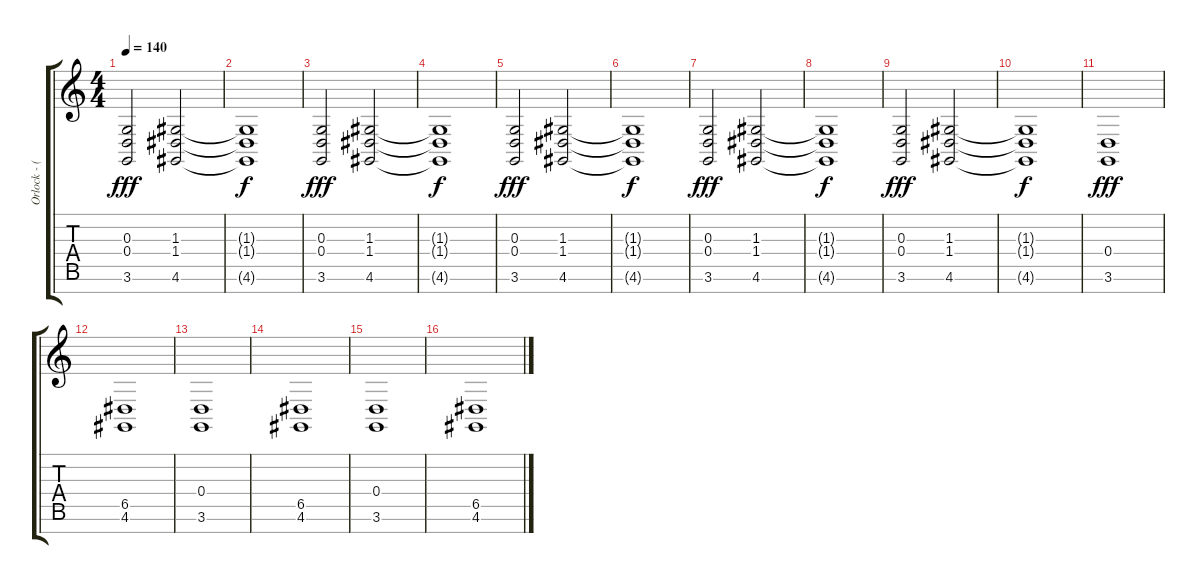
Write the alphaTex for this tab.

\track ("Orlock - (Church Organ)" "Orlock - (") {instrument churchorgan}
\staff {score tabs}
\tuning (E4 B3 G3 D3 A2 E2 B1) {hide}
\ts (4 4)
\tempo 140
\clef g2
\ks c
(0.3 0.4 3.6).2{dy fff} (1.3 1.4 4.6).2 |
(1.3{t} 1.4{t} 4.6{t}).1{dy f} |
(0.3 0.4 3.6).2{dy fff} (1.3 1.4 4.6).2 |
(1.3{t} 1.4{t} 4.6{t}).1{dy f} |
(0.3 0.4 3.6).2{dy fff} (1.3 1.4 4.6).2 |
(1.3{t} 1.4{t} 4.6{t}).1{dy f} |
(0.3 0.4 3.6).2{dy fff} (1.3 1.4 4.6).2 |
(1.3{t} 1.4{t} 4.6{t}).1{dy f} |
(0.3 0.4 3.6).2{dy fff} (1.3 1.4 4.6).2 |
(1.3{t} 1.4{t} 4.6{t}).1{dy f} |
(0.4 3.6).1{dy fff} |
(6.5 4.6).1 |
(0.4 3.6).1 |
(6.5 4.6).1 |
(0.4 3.6).1 |
(6.5 4.6).1
